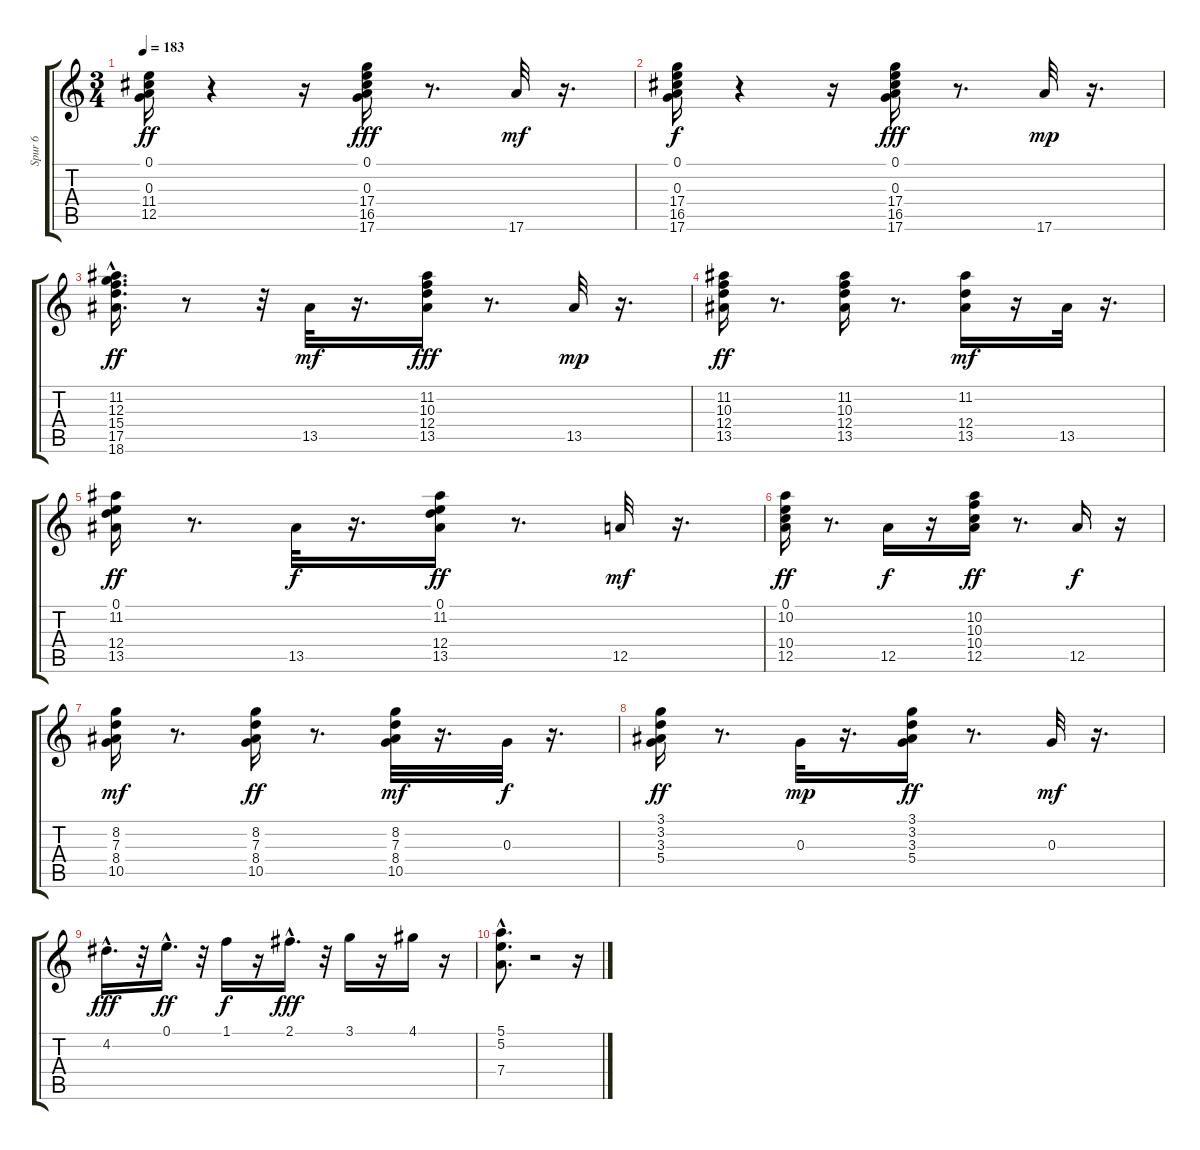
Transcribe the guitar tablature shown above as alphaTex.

\track ("Spur 6" "Spur 6") {instrument electricguitarjazz}
\staff {score tabs}
\tuning (E4 B3 G3 D3 A2 E2) {hide}
\ts (3 4)
\tempo 183
\clef g2
\ks c
(0.1 0.3 11.4 12.5).16{dy ff} r.4 r.16 (0.1 0.3 17.4 16.5 17.6).16{dy fff} r.8{d} 17.6.32{dy mf} r.16{d} |
(0.1 0.3 17.4 16.5 17.6).16{dy f} r.4 r.16 (0.1 0.3 17.4 16.5 17.6).16{dy fff} r.8{d} 17.6.32{dy mp} r.16{d} |
(11.2{hac} 12.3{hac} 15.4 17.5 18.6).16{d dy ff} r.8 r.32 13.5.32{dy mf} r.16{d} (11.2 10.3 12.4 13.5).16{dy fff} r.8{d} 13.5.32{dy mp} r.16{d} |
(11.2 10.3 12.4 13.5).16{dy ff} r.8{d} (11.2 10.3 12.4 13.5).16 r.8{d} (11.2 12.4 13.5).16{dy mf} r.16 13.5.32 r.16{d} |
(0.1 11.2 12.4 13.5).16{dy ff} r.8{d} 13.5.32{dy f} r.16{d} (0.1 11.2 12.4 13.5).16{dy ff} r.8{d} 12.5.32{dy mf} r.16{d} |
(0.1 10.2 10.4 12.5).16{dy ff} r.8{d} 12.5.16{dy f} r.16 (10.2 10.3 10.4 12.5).16{dy ff} r.8{d} 12.5.16{dy f} r.16 |
(8.2 7.3 8.4 10.5).16{dy mf} r.8{d} (8.2 7.3 8.4 10.5).16{dy ff} r.8{d} (8.2 7.3 8.4 10.5).32{dy mf} r.16{d} 0.3.32{dy f} r.16{d} |
(3.1 3.2 3.3 5.4).16{dy ff} r.8{d} 0.3.32{dy mp} r.16{d} (3.1 3.2 3.3 5.4).16{dy ff} r.8{d} 0.3.32{dy mf} r.16{d} |
4.2{hac}.16{d dy fff} r.32 0.1{hac}.16{d dy ff} r.32 1.1.16{dy f} r.16 2.1{hac}.16{d dy fff} r.32 3.1.16 r.16 4.1.16 r.16 |
(5.1{hac} 5.2 7.4).8{d} r.2 r.16
